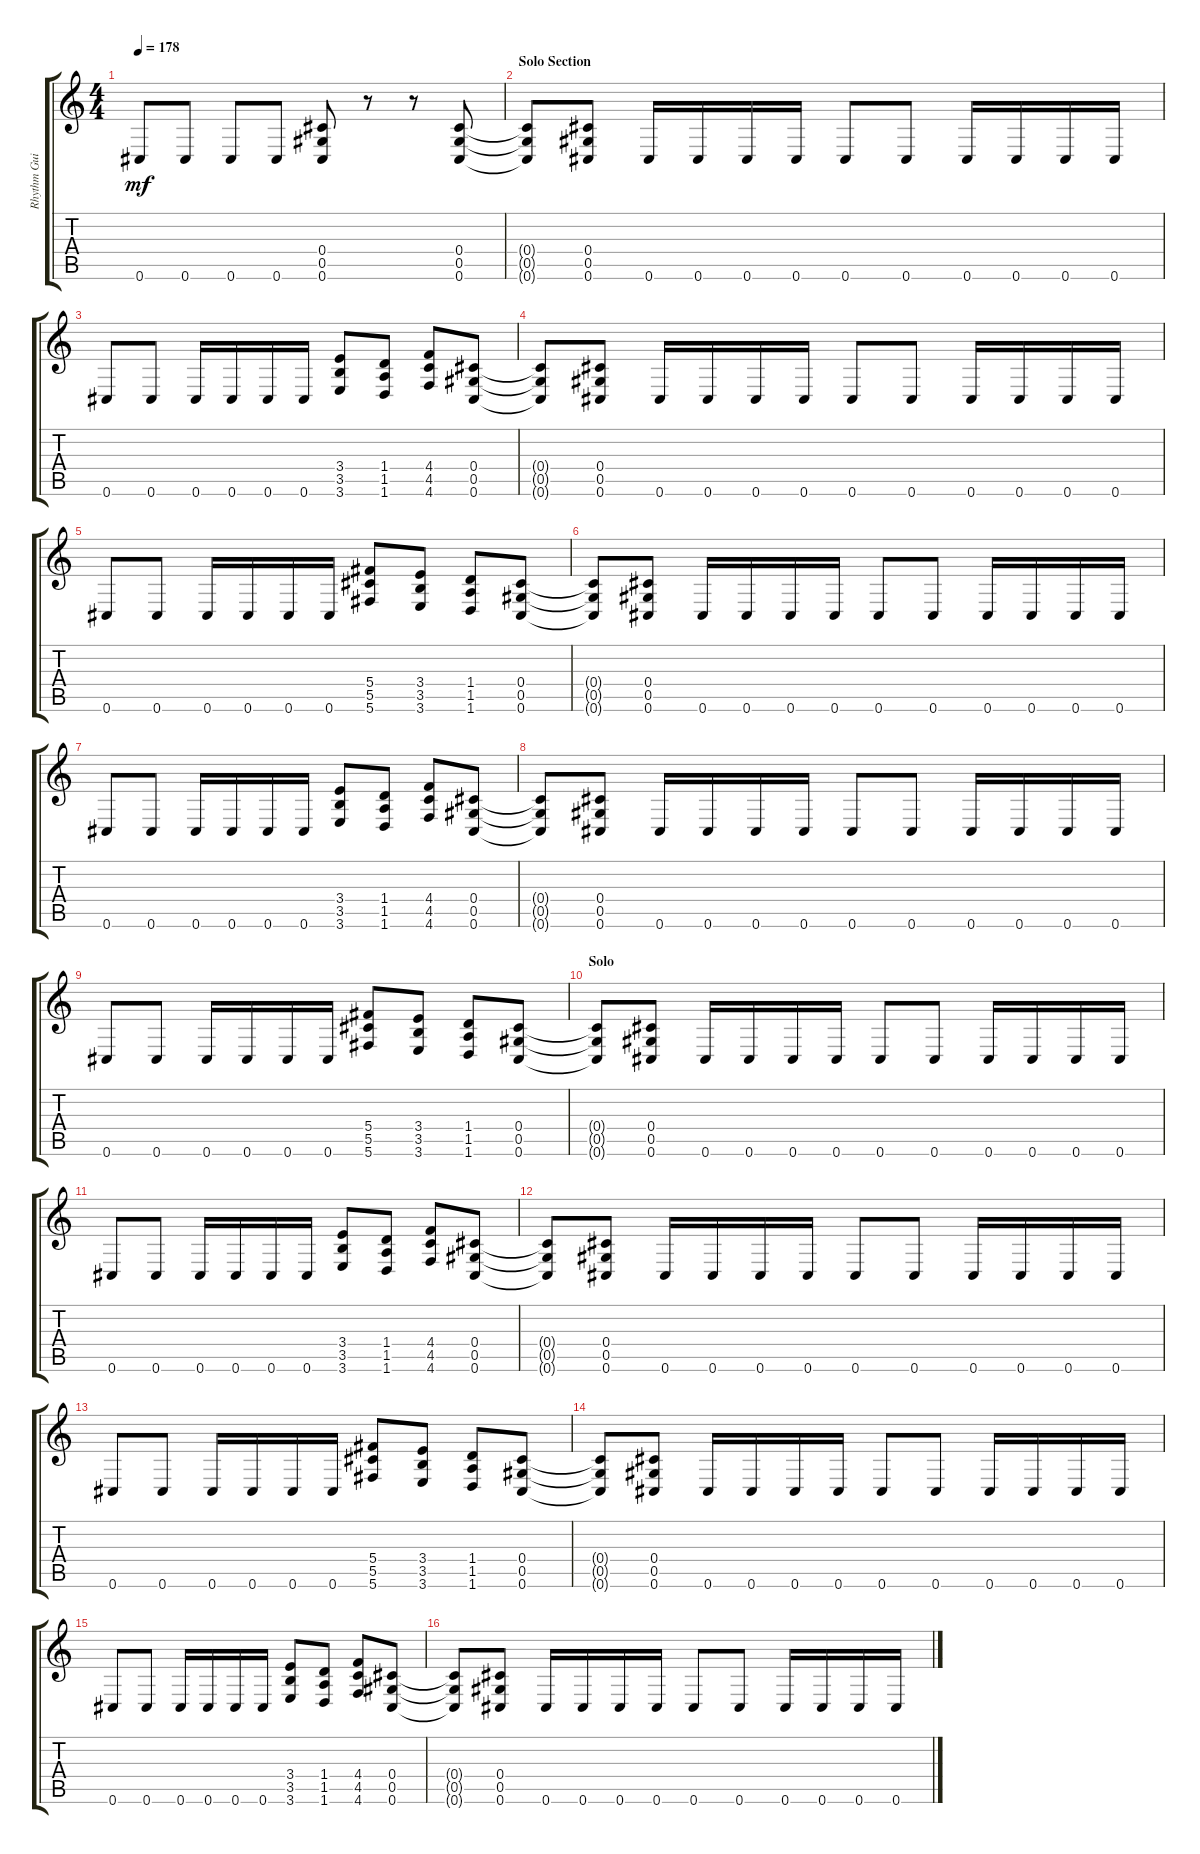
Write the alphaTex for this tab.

\track ("Rhythm Guitar" "Rhythm Gui") {instrument distortionguitar}
\staff {score tabs}
\tuning (Eb4 Bb3 Gb3 Db3 Ab2 Db2) {hide}
\ts (4 4)
\tempo 178
\clef g2
\ks c
0.6.8{dy mf} 0.6.8 0.6.8 0.6.8 (0.4 0.5 0.6).8 r.8 r.8 (0.4 0.5 0.6).8 |
\section ("" "Solo Section")
(0.4{t} 0.5{t} 0.6{t}).8 (0.4 0.5 0.6).8 0.6.16 0.6.16 0.6.16 0.6.16 0.6.8 0.6.8 0.6.16 0.6.16 0.6.16 0.6.16 |
0.6.8 0.6.8 0.6.16 0.6.16 0.6.16 0.6.16 (3.4 3.5 3.6).8 (1.4 1.5 1.6).8 (4.4 4.5 4.6).8 (0.4 0.5 0.6).8 |
(0.4{t} 0.5{t} 0.6{t}).8 (0.4 0.5 0.6).8 0.6.16 0.6.16 0.6.16 0.6.16 0.6.8 0.6.8 0.6.16 0.6.16 0.6.16 0.6.16 |
0.6.8 0.6.8 0.6.16 0.6.16 0.6.16 0.6.16 (5.4 5.5 5.6).8 (3.4 3.5 3.6).8 (1.4 1.5 1.6).8 (0.4 0.5 0.6).8 |
(0.4{t} 0.5{t} 0.6{t}).8 (0.4 0.5 0.6).8 0.6.16 0.6.16 0.6.16 0.6.16 0.6.8 0.6.8 0.6.16 0.6.16 0.6.16 0.6.16 |
0.6.8 0.6.8 0.6.16 0.6.16 0.6.16 0.6.16 (3.4 3.5 3.6).8 (1.4 1.5 1.6).8 (4.4 4.5 4.6).8 (0.4 0.5 0.6).8 |
(0.4{t} 0.5{t} 0.6{t}).8 (0.4 0.5 0.6).8 0.6.16 0.6.16 0.6.16 0.6.16 0.6.8 0.6.8 0.6.16 0.6.16 0.6.16 0.6.16 |
0.6.8 0.6.8 0.6.16 0.6.16 0.6.16 0.6.16 (5.4 5.5 5.6).8 (3.4 3.5 3.6).8 (1.4 1.5 1.6).8 (0.4 0.5 0.6).8 |
\section ("" "Solo")
(0.4{t} 0.5{t} 0.6{t}).8 (0.4 0.5 0.6).8 0.6.16 0.6.16 0.6.16 0.6.16 0.6.8 0.6.8 0.6.16 0.6.16 0.6.16 0.6.16 |
0.6.8 0.6.8 0.6.16 0.6.16 0.6.16 0.6.16 (3.4 3.5 3.6).8 (1.4 1.5 1.6).8 (4.4 4.5 4.6).8 (0.4 0.5 0.6).8 |
(0.4{t} 0.5{t} 0.6{t}).8 (0.4 0.5 0.6).8 0.6.16 0.6.16 0.6.16 0.6.16 0.6.8 0.6.8 0.6.16 0.6.16 0.6.16 0.6.16 |
0.6.8 0.6.8 0.6.16 0.6.16 0.6.16 0.6.16 (5.4 5.5 5.6).8 (3.4 3.5 3.6).8 (1.4 1.5 1.6).8 (0.4 0.5 0.6).8 |
(0.4{t} 0.5{t} 0.6{t}).8 (0.4 0.5 0.6).8 0.6.16 0.6.16 0.6.16 0.6.16 0.6.8 0.6.8 0.6.16 0.6.16 0.6.16 0.6.16 |
0.6.8 0.6.8 0.6.16 0.6.16 0.6.16 0.6.16 (3.4 3.5 3.6).8 (1.4 1.5 1.6).8 (4.4 4.5 4.6).8 (0.4 0.5 0.6).8 |
(0.4{t} 0.5{t} 0.6{t}).8 (0.4 0.5 0.6).8 0.6.16 0.6.16 0.6.16 0.6.16 0.6.8 0.6.8 0.6.16 0.6.16 0.6.16 0.6.16
